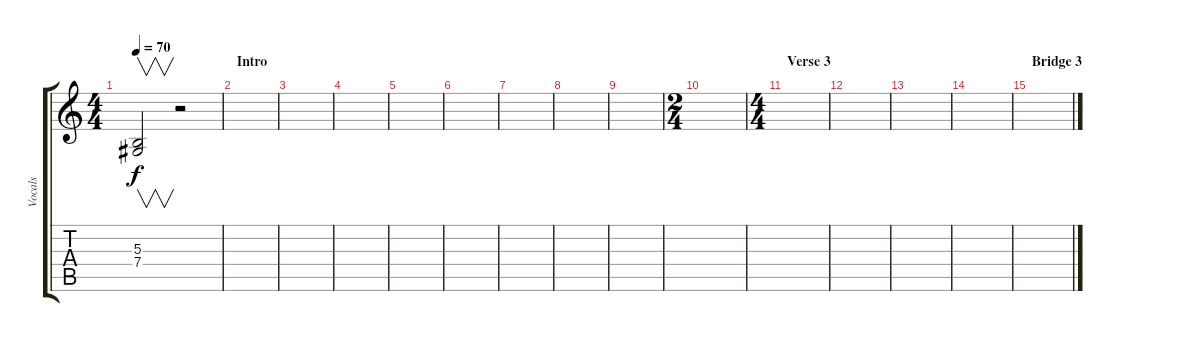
\track ("Vocals" "Vocals") {instrument lead1square}
\staff {score tabs}
\tuning (Eb4 Bb3 Gb3 Db3 Ab2 Eb2) {hide}
\ts (4 4)
\tempo 70
\clef g2
\ks c
(5.3 7.4).2{v dy f} r.2 |
\section ("" "Intro")
|
|
|
|
|
|
|
|
\ts (2 4)
|
\ts (4 4)
\section ("" "Verse 3")
|
|
|
|
\section ("" "Bridge 3")
